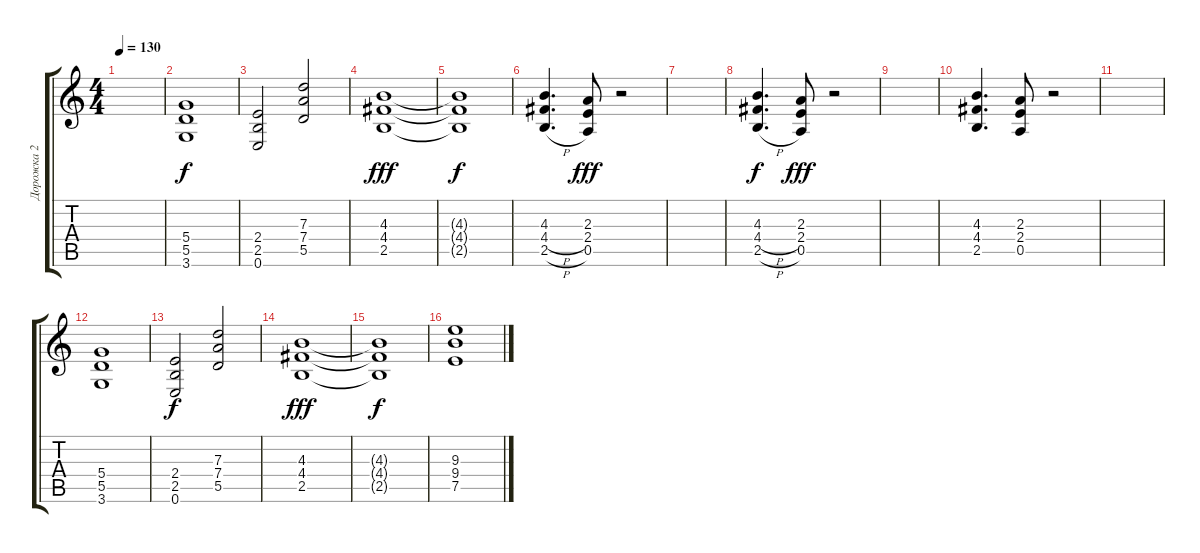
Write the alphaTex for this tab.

\track ("Дорожка 2" "Дорожка 2") {instrument distortionguitar}
\staff {score tabs}
\tuning (E4 B3 G3 D3 A2 E2) {hide}
\ts (4 4)
\tempo 130
\clef g2
\ks c
|
(5.4 5.5 3.6).1 |
(2.4 2.5 0.6).2{dy f} (7.3 7.4 5.5).2 |
(4.3 4.4 2.5).1{dy fff} |
(4.3{t} 4.4{t} 2.5{t}).1{dy f} |
(4.3 4.4{h} 2.5{h}).4{d} (2.3 2.4 0.5).8{dy fff} r.2 |
|
(4.3 4.4{h} 2.5{h}).4{d dy f} (2.3 2.4 0.5).8{dy fff} r.2 |
|
(4.3 4.4 2.5).4{d} (2.3 2.4 0.5).8 r.2 |
|
(5.4 5.5 3.6).1 |
(2.4 2.5 0.6).2{dy f} (7.3 7.4 5.5).2 |
(4.3 4.4 2.5).1{dy fff} |
(4.3{t} 4.4{t} 2.5{t}).1{dy f} |
(9.3 9.4 7.5).1
